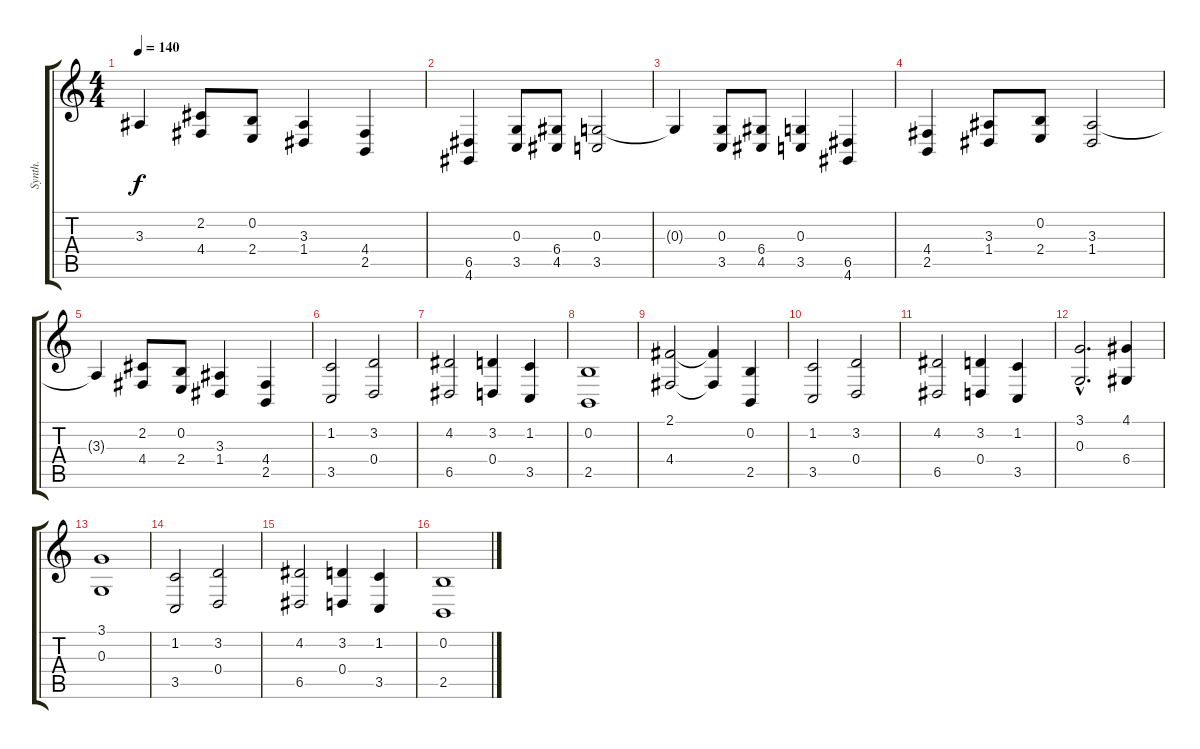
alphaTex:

\track ("Synth." "Synth.") {instrument pad4choir}
\staff {score tabs}
\tuning (E4 B3 G3 D3 A2 E2) {hide}
\ts (4 4)
\tempo 140
\clef g2
\ks c
3.3{t}.4{dy f} (2.2 4.4).8 (0.2 2.4).8 (3.3 1.4).4 (4.4 2.5).4 |
(6.5 4.6).4 (0.3 3.5).8 (6.4 4.5).8 (0.3 3.5).2 |
0.3{t}.4 (0.3 3.5).8 (6.4 4.5).8 (0.3 3.5).4 (6.5 4.6).4 |
(4.4 2.5).4 (3.3 1.4).8 (0.2 2.4).8 (3.3 1.4).2 |
3.3{t}.4 (2.2 4.4).8 (0.2 2.4).8 (3.3 1.4).4 (4.4 2.5).4 |
(1.2 3.5).2 (3.2 0.4).2 |
(4.2 6.5).2 (3.2 0.4).4 (1.2 3.5).4 |
(0.2 2.5).1 |
(2.1 4.4).2 (2.1{t} 4.4{t}).4 (0.2 2.5).4 |
(1.2 3.5).2 (3.2 0.4).2 |
(4.2 6.5).2 (3.2 0.4).4 (1.2 3.5).4 |
(3.1{hac} 0.3{hac}).2{d} (4.1 6.4).4 |
(3.1 0.3).1 |
(1.2 3.5).2 (3.2 0.4).2 |
(4.2 6.5).2 (3.2 0.4).4 (1.2 3.5).4 |
(0.2 2.5).1
